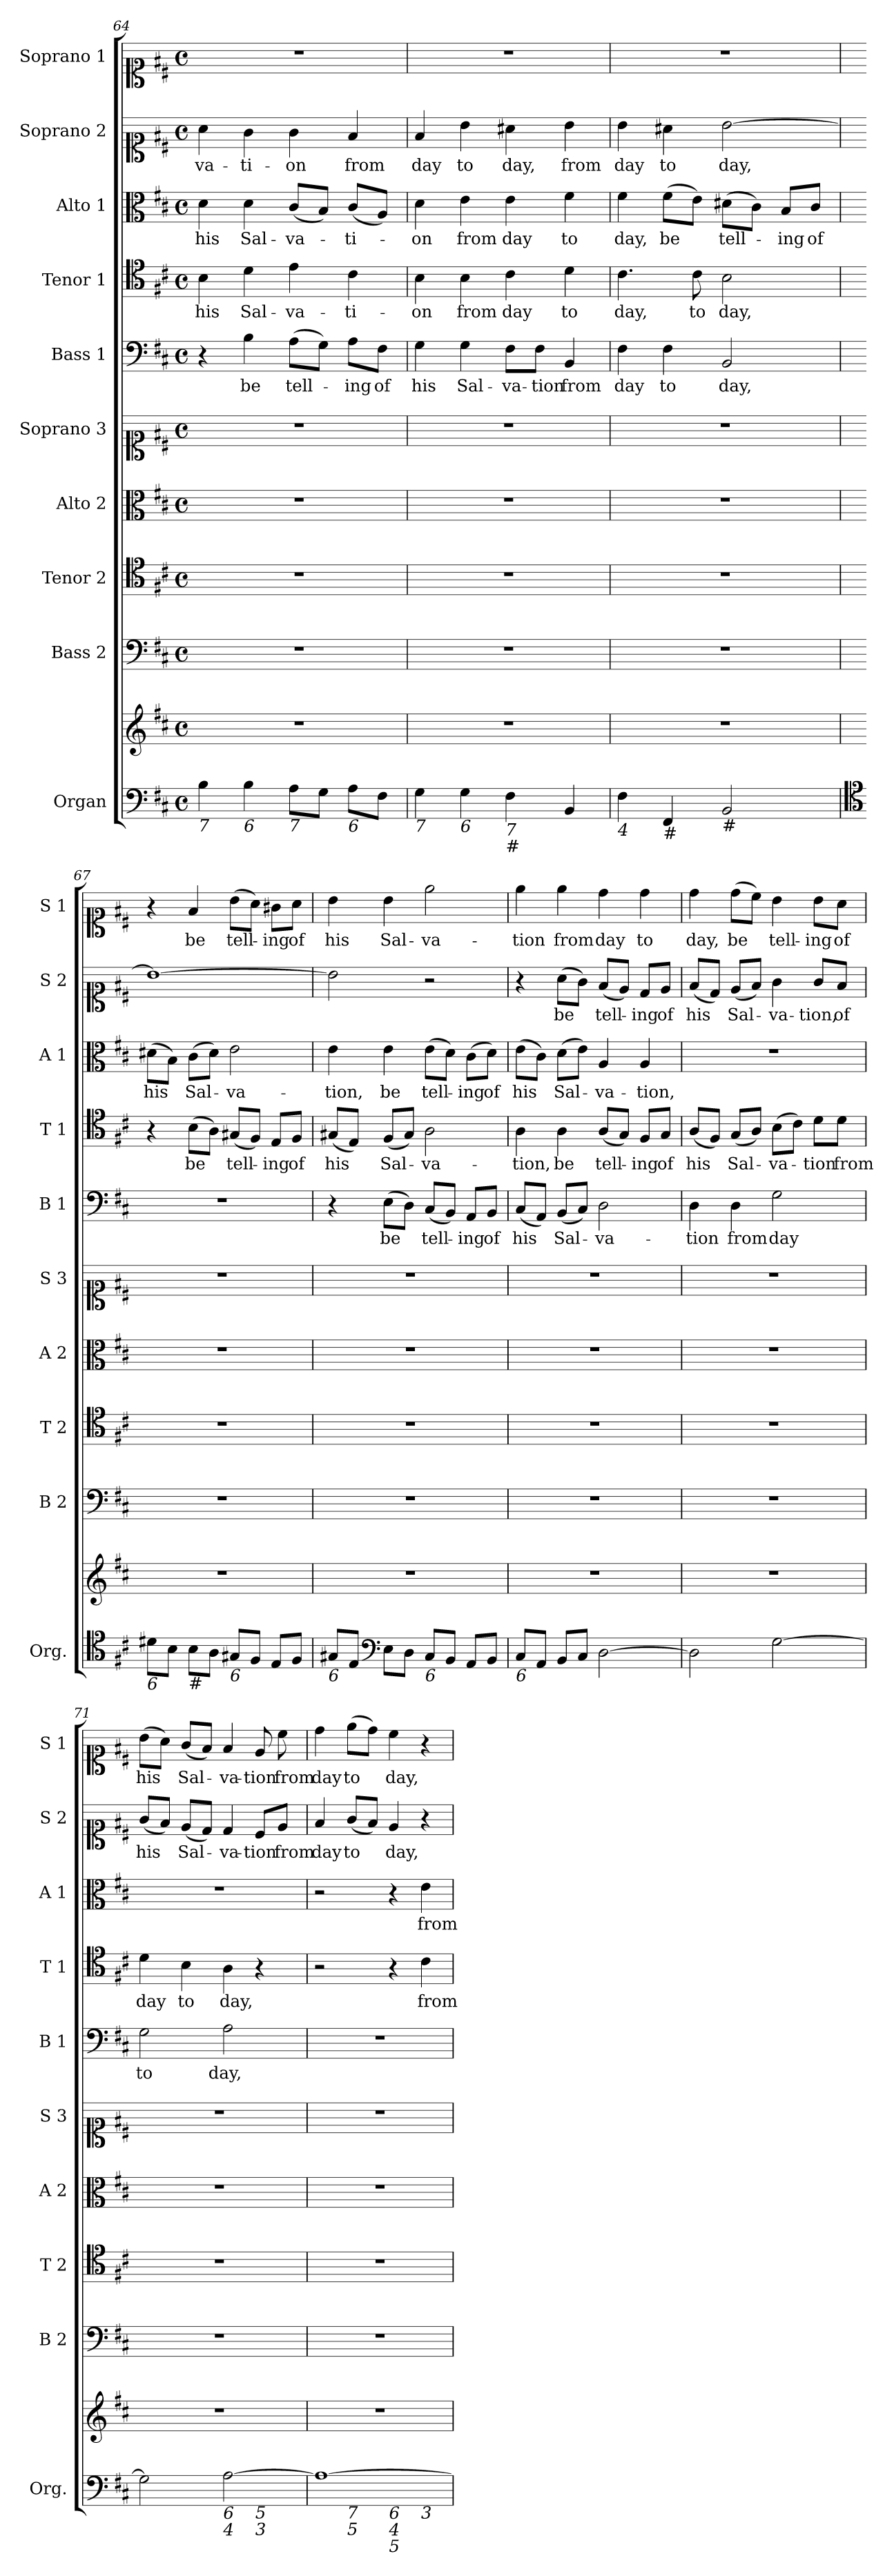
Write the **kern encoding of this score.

**kern	**kern	**kern	**kern	**kern	**kern	**kern	**text	**kern	**text	**kern	**text	**kern	**text	**kern	**text
*part10	*part10	*part9	*part8	*part7	*part6	*part5	*part5	*part4	*part4	*part3	*part3	*part2	*part2	*part1	*part1
*staff11	*staff10	*staff9	*staff8	*staff7	*staff6	*staff5	*staff5	*staff4	*staff4	*staff3	*staff3	*staff2	*staff2	*staff1	*staff1
*I"Organ	*	*I"Bass 2	*I"Tenor 2	*I"Alto 2	*I"Soprano 3	*I"Bass 1	*	*I"Tenor 1	*	*I"Alto 1	*	*I"Soprano 2	*	*I"Soprano 1	*
*I'Org.	*	*I'B 2	*I'T 2	*I'A 2	*I'S 3	*I'B 1	*	*I'T 1	*	*I'A 1	*	*I'S 2	*	*I'S 1	*
*clefF4	*clefG2	*clefF4	*clefC4	*clefC3	*clefC1	*clefF4	*	*clefC4	*	*clefC3	*	*clefC1	*	*clefC1	*
*k[f#c#]	*k[f#c#]	*k[f#c#]	*k[f#c#]	*k[f#c#]	*k[f#c#]	*k[f#c#]	*	*k[f#c#]	*	*k[f#c#]	*	*k[f#c#]	*	*k[f#c#]	*
*D:	*D:	*D:	*D:	*D:	*D:	*D:	*	*D:	*	*D:	*	*D:	*	*D:	*
*M4/4	*M4/4	*M4/4	*M4/4	*M4/4	*M4/4	*M4/4	*	*M4/4	*	*M4/4	*	*M4/4	*	*M4/4	*
*met(c)	*met(c)	*met(c)	*met(c)	*met(c)	*met(c)	*met(c)	*	*met(c)	*	*met(c)	*	*met(c)	*	*met(c)	*
=64	=64	=64	=64	=64	=64	=64	=64	=64	=64	=64	=64	=64	=64	=64	=64
!LO:TX:b:i:t=7	!	!	!	!	!	!	!	!	!	!	!	!	!	!	!
!	!	!	!	!	!	!	!	!	!LO:LY:b	!	!LO:LY:b	!	!LO:LY:b	!	!
4B\	1r	1r	1r	1r	1r	4r	.	4B\	his	4d\	his	4a\	-va-	1r	.
!LO:TX:b:i:t=6	!	!	!	!	!	!	!	!	!	!	!	!	!	!	!
!	!	!	!	!	!	!	!LO:LY:b	!	!LO:LY:b	!	!LO:LY:b	!	!LO:LY:b	!	!
4B\	.	.	.	.	.	4B\	be	4d\	Sal-	4d\	Sal-	4g\	-ti-	.	.
!LO:TX:b:i:t=7	!	!	!	!	!	!	!	!	!	!	!	!	!	!	!
!	!	!	!	!	!	!	!LO:LY:b	!	!LO:LY:b	!	!LO:LY:b	!	!LO:LY:b	!	!
8A\L	.	.	.	.	.	(>8A\L	tell-	4e\	-va-	(<8c#/L	-va-	4g\	-on	.	.
8G\J	.	.	.	.	.	8G\J)	.	.	.	8B/J)	.	.	.	.	.
!LO:TX:b:i:t=6	!	!	!	!	!	!	!	!	!	!	!	!	!	!	!
!	!	!	!	!	!	!	!LO:LY:b	!	!LO:LY:b	!	!LO:LY:b	!	!LO:LY:b	!	!
8A\L	.	.	.	.	.	8A\L	-ing	4c#\	-ti-	(<8c#/L	-ti-	4f#/	from	.	.
!	!	!	!	!	!	!	!LO:LY:b	!	!	!	!	!	!	!	!
8F#\J	.	.	.	.	.	8F#\J	of	.	.	8A/J)	.	.	.	.	.
=65	=65	=65	=65	=65	=65	=65	=65	=65	=65	=65	=65	=65	=65	=65	=65
!LO:TX:b:i:t=7	!	!	!	!	!	!	!	!	!	!	!	!	!	!	!
!	!	!	!	!	!	!	!LO:LY:b	!	!LO:LY:b	!	!LO:LY:b	!	!LO:LY:b	!	!
4G\	1r	1r	1r	1r	1r	4G\	his	4B\	-on	4d\	-on	4f#/	day	1r	.
!LO:TX:b:i:t=6	!	!	!	!	!	!	!	!	!	!	!	!	!	!	!
!	!	!	!	!	!	!	!LO:LY:b	!	!LO:LY:b	!	!LO:LY:b	!	!LO:LY:b	!	!
4G\	.	.	.	.	.	4G\	Sal-	4B\	from	4e\	from	4b\	to	.	.
!LO:TX:b:i:t=7	!	!	!	!	!	!	!	!	!	!	!	!	!	!	!
!LO:TX:b:t=#	!	!	!	!	!	!	!	!	!	!	!	!	!	!	!
!	!	!	!	!	!	!	!LO:LY:b	!	!LO:LY:b	!	!LO:LY:b	!	!LO:LY:b	!	!
4F#\	.	.	.	.	.	8F#\L	-va-	4c#\	day	4e\	day	4a#X\	day,	.	.
!	!	!	!	!	!	!	!LO:LY:b	!	!	!	!	!	!	!	!
.	.	.	.	.	.	8F#\J	-tion	.	.	.	.	.	.	.	.
!	!	!	!	!	!	!	!LO:LY:b	!	!LO:LY:b	!	!LO:LY:b	!	!LO:LY:b	!	!
4BB/	.	.	.	.	.	4BB/	from	4d\	to	4f#\	to	4b\	from	.	.
!!LO:PB:g=z
=66	=66	=66	=66	=66	=66	=66	=66	=66	=66	=66	=66	=66	=66	=66	=66
!LO:TX:b:i:t=4	!	!	!	!	!	!	!	!	!	!	!	!	!	!	!
!	!	!	!	!	!	!	!LO:LY:b	!	!LO:LY:b	!	!LO:LY:b	!	!LO:LY:b	!	!
4F#\	1r	1r	1r	1r	1r	4F#\	day	4.c#\	day,	4f#\	day,	4b\	day	1r	.
!LO:TX:b:t=#	!	!	!	!	!	!	!	!	!	!	!	!	!	!	!
!	!	!	!	!	!	!	!LO:LY:b	!	!	!	!LO:LY:b	!	!LO:LY:b	!	!
4FF#/	.	.	.	.	.	4F#\	to	.	.	(>8f#\L	be	4a#X\	to	.	.
!	!	!	!	!	!	!	!	!	!LO:LY:b	!	!	!	!	!	!
.	.	.	.	.	.	.	.	8c#\	to	8e\J)	.	.	.	.	.
!LO:TX:b:t=#	!	!	!	!	!	!	!	!	!	!	!	!	!	!	!
!	!	!	!	!	!	!	!LO:LY:b	!	!LO:LY:b	!	!LO:LY:b	!	!LO:LY:b	!	!
2BB/	.	.	.	.	.	2BB/	day,	2B\	day,	(>8d#X\L	tell-	[2b\	day,	.	.
.	.	.	.	.	.	.	.	.	.	8c#\J)	.	.	.	.	.
!	!	!	!	!	!	!	!	!	!	!	!LO:LY:b	!	!	!	!
.	.	.	.	.	.	.	.	.	.	8B/L	-ing	.	.	.	.
!	!	!	!	!	!	!	!	!	!	!	!LO:LY:b	!	!	!	!
.	.	.	.	.	.	.	.	.	.	8c#/J	of	.	.	.	.
=67	=67	=67	=67	=67	=67	=67	=67	=67	=67	=67	=67	=67	=67	=67	=67
*clefC4	*	*	*	*	*	*	*	*	*	*	*	*	*	*	*
!LO:TX:b:i:t=6	!	!	!	!	!	!	!	!	!	!	!	!	!	!	!
!	!	!	!	!	!	!	!	!	!	!	!LO:LY:b	!	!	!	!
8d#X\L	1r	1r	1r	1r	1r	1r	.	4r	.	(>8d#X\L	his	1b_	.	4r	.
8B\J	.	.	.	.	.	.	.	.	.	8B\J)	.	.	.	.	.
!LO:TX:b:t=#	!	!	!	!	!	!	!	!	!	!	!	!	!	!	!
!	!	!	!	!	!	!	!	!	!LO:LY:b	!	!LO:LY:b	!	!	!	!LO:LY:b
8B\L	.	.	.	.	.	.	.	(>8B\L	be	(>8c#\L	Sal-	.	.	4f#/	be
8A\J	.	.	.	.	.	.	.	8A\J)	.	8d#\J)	.	.	.	.	.
!LO:TX:b:i:t=6	!	!	!	!	!	!	!	!	!	!	!	!	!	!	!
!	!	!	!	!	!	!	!	!	!LO:LY:b	!	!LO:LY:b	!	!	!	!LO:LY:b
8G#X/L	.	.	.	.	.	.	.	(<8G#X/L	tell-	2e\	-va-	.	.	(>8b\L	tell-
8F#/J	.	.	.	.	.	.	.	8F#/J)	.	.	.	.	.	8a\J)	.
!	!	!	!	!	!	!	!	!	!LO:LY:b	!	!	!	!	!	!LO:LY:b
8E/L	.	.	.	.	.	.	.	8E/L	-ing	.	.	.	.	8g#X\L	-ing
!	!	!	!	!	!	!	!	!	!LO:LY:b	!	!	!	!	!	!LO:LY:b
8F#/J	.	.	.	.	.	.	.	8F#/J	of	.	.	.	.	8a\J	of
=68	=68	=68	=68	=68	=68	=68	=68	=68	=68	=68	=68	=68	=68	=68	=68
!LO:TX:b:i:t=6	!	!	!	!	!	!	!	!	!	!	!	!	!	!	!
!	!	!	!	!	!	!	!	!	!LO:LY:b	!	!LO:LY:b	!	!	!	!LO:LY:b
8G#X/L	1r	1r	1r	1r	1r	4r	.	(<8G#X/L	his	4e\	-tion,	2b\]	.	4b\	his
8E/J	.	.	.	.	.	.	.	8E/J)	.	.	.	.	.	.	.
*clefF4	*	*	*	*	*	*	*	*	*	*	*	*	*	*	*
!	!	!	!	!	!	!	!LO:LY:b	!	!LO:LY:b	!	!LO:LY:b	!	!	!	!LO:LY:b
8E\L	.	.	.	.	.	(>8E\L	be	(<8F#/L	Sal-	4e\	be	.	.	4b\	Sal-
8D\J	.	.	.	.	.	8D\J)	.	8G#/J)	.	.	.	.	.	.	.
!LO:TX:b:i:t=6	!	!	!	!	!	!	!	!	!	!	!	!	!	!	!
!	!	!	!	!	!	!	!LO:LY:b	!	!LO:LY:b	!	!LO:LY:b	!	!	!	!LO:LY:b
8C#/L	.	.	.	.	.	(<8C#/L	tell-	2A\	-va-	(>8e\L	tell-	2r	.	2ee\	-va-
8BB/J	.	.	.	.	.	8BB/J)	.	.	.	8d\J)	.	.	.	.	.
!	!	!	!	!	!	!	!LO:LY:b	!	!	!	!LO:LY:b	!	!	!	!
8AA/L	.	.	.	.	.	8AA/L	-ing	.	.	(>8c#\L	-ing	.	.	.	.
!	!	!	!	!	!	!	!LO:LY:b	!	!	!	!LO:LY:b	!	!	!	!
8BB/J	.	.	.	.	.	8BB/J	of	.	.	8d\J)	of	.	.	.	.
=69	=69	=69	=69	=69	=69	=69	=69	=69	=69	=69	=69	=69	=69	=69	=69
!LO:TX:b:i:t=6	!	!	!	!	!	!	!	!	!	!	!	!	!	!	!
!	!	!	!	!	!	!	!LO:LY:b	!	!LO:LY:b	!	!LO:LY:b	!	!	!	!LO:LY:b
8C#/L	1r	1r	1r	1r	1r	(<8C#/L	his	4A\	-tion,	(>8e\L	his	4r	.	4ee\	-tion
8AA/J	.	.	.	.	.	8AA/J)	.	.	.	8c#\J)	.	.	.	.	.
!	!	!	!	!	!	!	!LO:LY:b	!	!LO:LY:b	!	!LO:LY:b	!	!LO:LY:b	!	!LO:LY:b
8BB/L	.	.	.	.	.	(<8BB/L	Sal-	4A\	be	(>8d\L	Sal-	(>8a\L	be	4ee\	from
8C#/J	.	.	.	.	.	8C#/J)	.	.	.	8e\J)	.	8g\J)	.	.	.
!	!	!	!	!	!	!	!LO:LY:b	!	!LO:LY:b	!	!LO:LY:b	!	!LO:LY:b	!	!LO:LY:b
[2D\	.	.	.	.	.	2D\	-va-	(<8A/L	tell-	4A/	-va-	(<8f#/L	tell-	4dd\	day
.	.	.	.	.	.	.	.	8G/J)	.	.	.	8e/J)	.	.	.
!	!	!	!	!	!	!	!	!	!LO:LY:b	!	!LO:LY:b	!	!LO:LY:b	!	!LO:LY:b
.	.	.	.	.	.	.	.	8F#/L	-ing	4A/	-tion,	8d/L	-ing	4dd\	to
!	!	!	!	!	!	!	!	!	!LO:LY:b	!	!	!	!LO:LY:b	!	!
.	.	.	.	.	.	.	.	8G/J	of	.	.	8e/J	of	.	.
=70	=70	=70	=70	=70	=70	=70	=70	=70	=70	=70	=70	=70	=70	=70	=70
!	!	!	!	!	!	!	!LO:LY:b	!	!LO:LY:b	!	!	!	!LO:LY:b	!	!LO:LY:b
2D\]	1r	1r	1r	1r	1r	4D\	-tion	(<8A/L	his	1r	.	(<8f#/L	his	4dd\	day,
.	.	.	.	.	.	.	.	8F#/J)	.	.	.	8d/J)	.	.	.
!	!	!	!	!	!	!	!LO:LY:b	!	!LO:LY:b	!	!	!	!LO:LY:b	!	!LO:LY:b
.	.	.	.	.	.	4D\	from	(<8G/L	Sal-	.	.	(<8e/L	Sal-	(>8dd\L	be
.	.	.	.	.	.	.	.	8A/J)	.	.	.	8f#/J)	.	8cc#\J)	.
!	!	!	!	!	!	!	!LO:LY:b	!	!LO:LY:b	!	!	!	!LO:LY:b	!	!LO:LY:b
[2G\	.	.	.	.	.	2G\	day	(>8B\L	-va-	.	.	4g\	-va-	4b\	tell-
.	.	.	.	.	.	.	.	8c#\J)	.	.	.	.	.	.	.
!	!	!	!	!	!	!	!	!	!LO:LY:b	!	!	!	!LO:LY:b	!	!LO:LY:b
.	.	.	.	.	.	.	.	8d\L	-tion	.	.	8g/L	-tion,	8b\L	-ing
!	!	!	!	!	!	!	!	!	!LO:LY:b	!	!	!	!LO:LY:b	!	!LO:LY:b
.	.	.	.	.	.	.	.	8d\J	from	.	.	8f#/J	of	8a\J	of
!!LO:LB:g=z
=71	=71	=71	=71	=71	=71	=71	=71	=71	=71	=71	=71	=71	=71	=71	=71
!	!	!	!	!	!	!	!LO:LY:b	!	!LO:LY:b	!	!	!	!LO:LY:b	!	!LO:LY:b
*^	*	*	*	*	*	*	*	*	*	*	*	*	*	*	*
2G\]	2.ryy	1r	1r	1r	1r	1r	2G\	to	4d\	day	1r	.	(<8g/L	his	(>8b\L	his
.	.	.	.	.	.	.	.	.	.	.	.	.	8f#/J)	.	8a\J)	.
!	!	!	!	!	!	!	!	!	!	!LO:LY:b	!	!	!	!LO:LY:b	!	!LO:LY:b
.	.	.	.	.	.	.	.	.	4B\	to	.	.	(<8e/L	Sal-	(<8g/L	Sal-
.	.	.	.	.	.	.	.	.	.	.	.	.	8d/J)	.	8f#/J)	.
!LO:TX:b:i:t=6	!	!	!	!	!	!	!	!	!	!	!	!	!	!	!	!
!LO:TX:b:i:t=4	!	!	!	!	!	!	!	!	!	!	!	!	!	!	!	!
!	!	!	!	!	!	!	!	!LO:LY:b	!	!LO:LY:b	!	!	!	!LO:LY:b	!	!LO:LY:b
[2A\	.	.	.	.	.	.	2A\	day,	4A\	day,	.	.	4d/	-va-	4f#/	-va-
!	!LO:TX:b:i:t=5	!	!	!	!	!	!	!	!	!	!	!	!	!	!	!
!	!LO:TX:b:i:t=3	!	!	!	!	!	!	!	!	!	!	!	!	!	!	!
!	!	!	!	!	!	!	!	!	!	!	!	!	!	!LO:LY:b	!	!LO:LY:b
.	4ryy	.	.	.	.	.	.	.	4r	.	.	.	8c#/L	-tion	8e/	-tion
!	!	!	!	!	!	!	!	!	!	!	!	!	!	!LO:LY:b	!	!LO:LY:b
.	.	.	.	.	.	.	.	.	.	.	.	.	8e/J	from	8cc#\	from
=72	=72	=72	=72	=72	=72	=72	=72	=72	=72	=72	=72	=72	=72	=72	=72	=72
!LO:TX:b:i:t=6	!	!	!	!	!	!	!	!	!	!	!	!	!	!	!	!
!LO:TX:b:i:t=4	!	!	!	!	!	!	!	!	!	!	!	!	!	!	!	!
!	!	!	!	!	!	!	!	!	!	!	!	!	!	!LO:LY:b	!	!LO:LY:b
*^	*^	*	*	*	*	*	*	*	*	*	*	*	*	*	*	*
1A_	4ryy	2ryy	2.ryy	1r	1r	1r	1r	1r	1r	.	2r	.	2r	.	4f#/	day	4dd\	day
!	!LO:TX:b:i:t=7	!	!	!	!	!	!	!	!	!	!	!	!	!	!	!	!	!
!	!LO:TX:b:i:t=5	!	!	!	!	!	!	!	!	!	!	!	!	!	!	!	!	!
!	!	!	!	!	!	!	!	!	!	!	!	!	!	!	!	!LO:LY:b	!	!LO:LY:b
.	2.ryy	.	.	.	.	.	.	.	.	.	.	.	.	.	(<8g/L	to	(>8ee\L	to
.	.	.	.	.	.	.	.	.	.	.	.	.	.	.	8f#/J)	.	8dd\J)	.
!	!	!LO:TX:b:i:t=6	!	!	!	!	!	!	!	!	!	!	!	!	!	!	!	!
!	!	!LO:TX:b:i:t=4	!	!	!	!	!	!	!	!	!	!	!	!	!	!	!	!
!	!	!LO:TX:b:i:t=5	!	!	!	!	!	!	!	!	!	!	!	!	!	!	!	!
!	!	!	!	!	!	!	!	!	!	!	!	!	!	!	!	!LO:LY:b	!	!LO:LY:b
.	.	2ryy	.	.	.	.	.	.	.	.	4r	.	4r	.	4e/	day,	4cc#\	day,
!	!	!	!LO:TX:b:i:t=3	!	!	!	!	!	!	!	!	!	!	!	!	!	!	!
!	!	!	!	!	!	!	!	!	!	!	!	!LO:LY:b	!	!LO:LY:b	!	!	!	!
.	.	.	4ryy	.	.	.	.	.	.	.	4c#\	from	4e\	from	4r	.	4r	.
*v	*v	*v	*v	*	*	*	*	*	*	*	*	*	*	*	*	*	*	*
=	=	=	=	=	=	=	=	=	=	=	=	=	=	=	=
*-	*-	*-	*-	*-	*-	*-	*-	*-	*-	*-	*-	*-	*-	*-	*-
